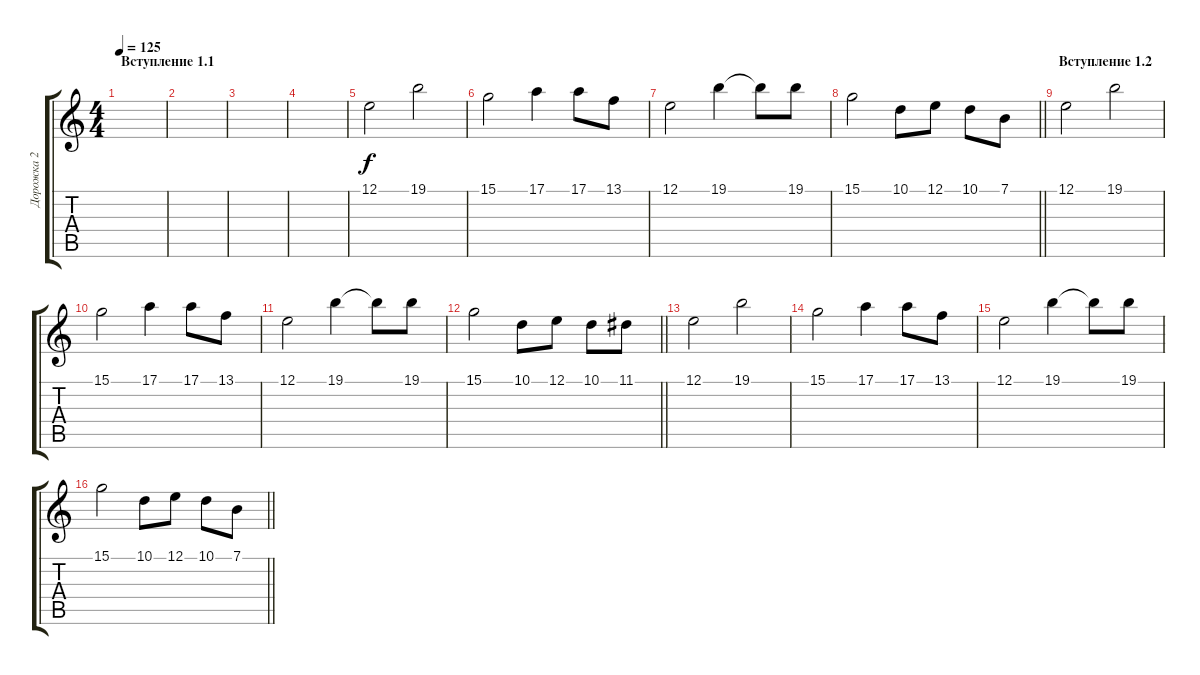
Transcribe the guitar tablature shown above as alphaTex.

\track ("Дорожка 2" "Дорожка 2") {instrument rockorgan}
\staff {score tabs}
\tuning (E4 B3 G3 D3 A2 E2) {hide}
\ts (4 4)
\section ("" "Вступление 1.1")
\tempo 125
\clef g2
\ks c
|
|
|
|
12.1.2 19.1.2 |
15.1.2 17.1.4 17.1.8 13.1.8 |
12.1.2 19.1.4 19.1{t}.8 19.1.8 |
\barLineRight lightlight
15.1.2 10.1.8 12.1.8 10.1.8 7.1.8 |
\section ("" "Вступление 1.2")
12.1.2 19.1.2 |
15.1.2 17.1.4 17.1.8 13.1.8 |
12.1.2 19.1.4 19.1{t}.8 19.1.8 |
\barLineRight lightlight
15.1.2 10.1.8 12.1.8 10.1.8 11.1.8 |
12.1.2 19.1.2 |
15.1.2 17.1.4 17.1.8 13.1.8 |
12.1.2 19.1.4 19.1{t}.8 19.1.8 |
\barLineRight lightlight
15.1.2 10.1.8 12.1.8 10.1.8 7.1.8
